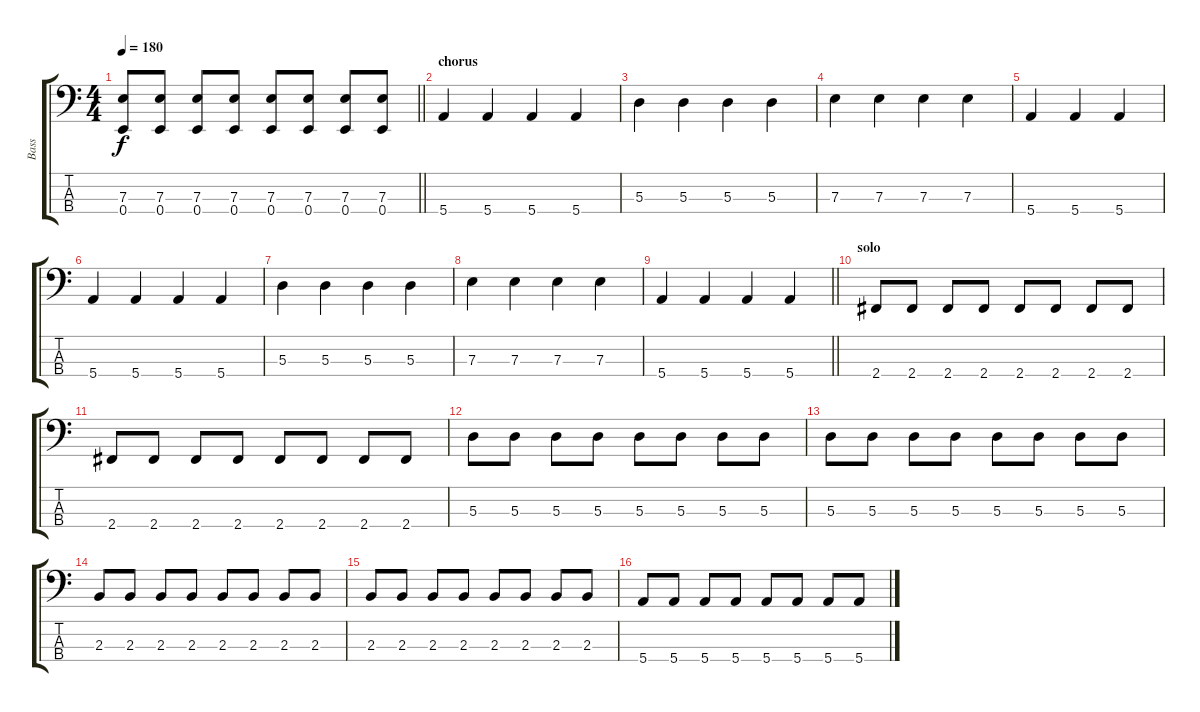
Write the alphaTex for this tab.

\track ("Bass" "Bass") {instrument electricbassfinger}
\staff {score tabs}
\tuning (G2 D2 A1 E1) {hide}
\ts (4 4)
\tempo 180
\clef f4
\barLineRight lightlight
\ks c
(7.3 0.4).8{dy f} (7.3 0.4).8 (7.3 0.4).8 (7.3 0.4).8 (7.3 0.4).8 (7.3 0.4).8 (7.3 0.4).8 (7.3 0.4).8 |
\section ("" "chorus")
5.4.4 5.4.4 5.4.4 5.4.4 |
5.3.4 5.3.4 5.3.4 5.3.4 |
7.3.4 7.3.4 7.3.4 7.3.4 |
5.4.4 5.4.4 5.4.4 |
5.4.4 5.4.4 5.4.4 5.4.4 |
5.3.4 5.3.4 5.3.4 5.3.4 |
7.3.4 7.3.4 7.3.4 7.3.4 |
\barLineRight lightlight
5.4.4 5.4.4 5.4.4 5.4.4 |
\section ("" "solo")
2.4.8 2.4.8 2.4.8 2.4.8 2.4.8 2.4.8 2.4.8 2.4.8 |
2.4.8 2.4.8 2.4.8 2.4.8 2.4.8 2.4.8 2.4.8 2.4.8 |
5.3.8 5.3.8 5.3.8 5.3.8 5.3.8 5.3.8 5.3.8 5.3.8 |
5.3.8 5.3.8 5.3.8 5.3.8 5.3.8 5.3.8 5.3.8 5.3.8 |
2.3.8 2.3.8 2.3.8 2.3.8 2.3.8 2.3.8 2.3.8 2.3.8 |
2.3.8 2.3.8 2.3.8 2.3.8 2.3.8 2.3.8 2.3.8 2.3.8 |
5.4.8 5.4.8 5.4.8 5.4.8 5.4.8 5.4.8 5.4.8 5.4.8
